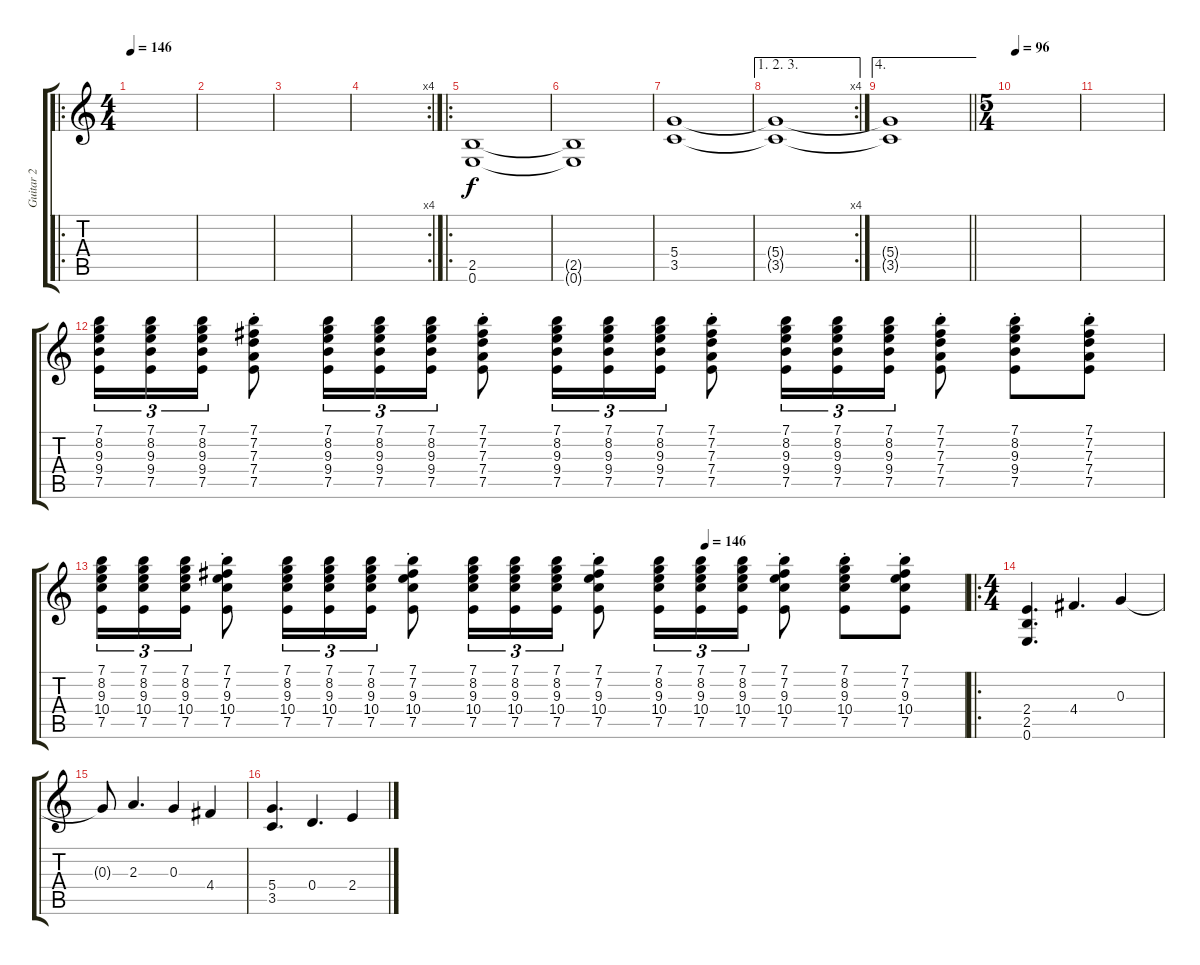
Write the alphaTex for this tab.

\track ("Guitar 2" "Guitar 2") {instrument overdrivenguitar}
\staff {score tabs}
\tuning (E4 B3 G3 D3 A2 E2) {hide}
\ro
\ts (4 4)
\tempo 146
\clef g2
\ks c
|
|
|
\rc 4
|
\ro
(2.5 0.6).1 |
(2.5{t} 0.6{t}).1 |
(5.4 3.5).1 |
\ae (1 2 3)
\rc 4
(5.4{t} 3.5{t}).1 |
\ae 4
\barLineRight lightlight
(5.4{t} 3.5{t}).1 |
\ts (5 4)
\tempo 96
|
|
(7.1 8.2 9.3 9.4 7.5).16{tu (3 2)} (7.1 8.2 9.3 9.4 7.5).16{tu (3 2)} (7.1 8.2 9.3 9.4 7.5).16{tu (3 2)} (7.1{st} 7.2{st} 7.3{st} 7.4{st} 7.5{st}).8 (7.1 8.2 9.3 9.4 7.5).16{tu (3 2)} (7.1 8.2 9.3 9.4 7.5).16{tu (3 2)} (7.1 8.2 9.3 9.4 7.5).16{tu (3 2)} (7.1{st} 7.2{st} 7.3{st} 7.4{st} 7.5{st}).8 (7.1 8.2 9.3 9.4 7.5).16{tu (3 2)} (7.1 8.2 9.3 9.4 7.5).16{tu (3 2)} (7.1 8.2 9.3 9.4 7.5).16{tu (3 2)} (7.1{st} 7.2{st} 7.3{st} 7.4{st} 7.5{st}).8 (7.1 8.2 9.3 9.4 7.5).16{tu (3 2)} (7.1 8.2 9.3 9.4 7.5).16{tu (3 2)} (7.1 8.2 9.3 9.4 7.5).16{tu (3 2)} (7.1{st} 7.2{st} 7.3{st} 7.4{st} 7.5{st}).8 (7.1{st} 8.2{st} 9.3{st} 9.4{st} 7.5{st}).8 (7.1{st} 7.2{st} 7.3{st} 7.4{st} 7.5{st}).8 |
\tempo (146 0.7)
(7.1 8.2 9.3 10.4 7.5).16{tu (3 2)} (7.1 8.2 9.3 10.4 7.5).16{tu (3 2)} (7.1 8.2 9.3 10.4 7.5).16{tu (3 2)} (7.1{st} 7.2{st} 9.3{st} 10.4{st} 7.5{st}).8 (7.1 8.2 9.3 10.4 7.5).16{tu (3 2)} (7.1 8.2 9.3 10.4 7.5).16{tu (3 2)} (7.1 8.2 9.3 10.4 7.5).16{tu (3 2)} (7.1{st} 7.2{st} 9.3{st} 10.4{st} 7.5{st}).8 (7.1 8.2 9.3 10.4 7.5).16{tu (3 2)} (7.1 8.2 9.3 10.4 7.5).16{tu (3 2)} (7.1 8.2 9.3 10.4 7.5).16{tu (3 2)} (7.1{st} 7.2{st} 9.3{st} 10.4{st} 7.5{st}).8 (7.1 8.2 9.3 10.4 7.5).16{tu (3 2)} (7.1 8.2 9.3 10.4 7.5).16{tu (3 2)} (7.1 8.2 9.3 10.4 7.5).16{tu (3 2)} (7.1{st} 7.2{st} 9.3{st} 10.4{st} 7.5{st}).8 (7.1{st} 8.2{st} 9.3{st} 10.4{st} 7.5{st}).8 (7.1{st} 7.2{st} 9.3{st} 10.4{st} 7.5{st}).8 |
\ro
\ts (4 4)
(2.4 2.5 0.6).4{d} 4.4.4{d} 0.3.4 |
0.3{t}.8 2.3.4{d} 0.3.4 4.4.4 |
(5.4 3.5).4{d} 0.4.4{d} 2.4.4
